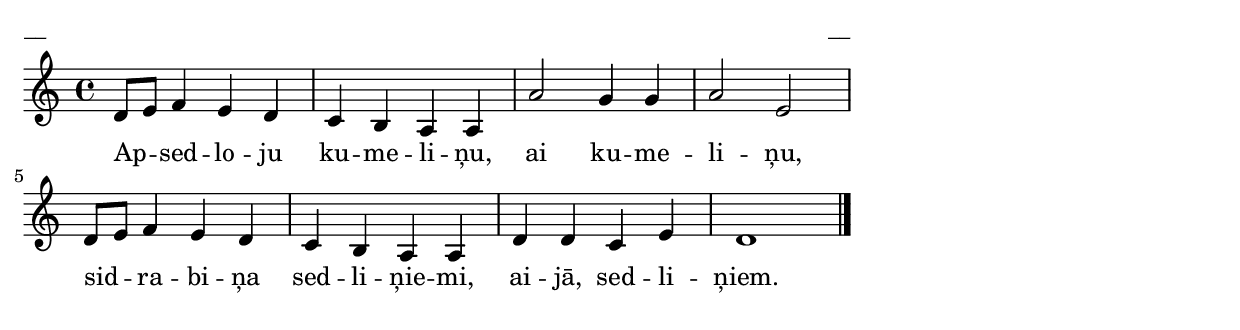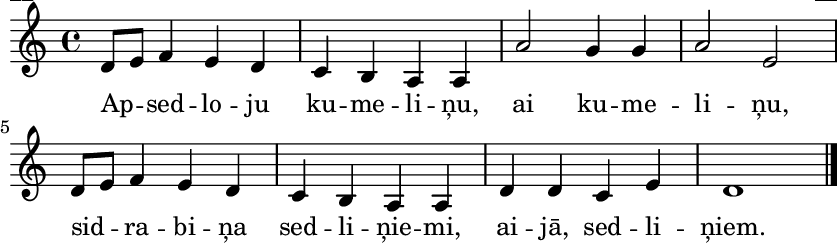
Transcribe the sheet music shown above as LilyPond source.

\version "2.13.18"
#(ly:set-option 'crop #t)

%\header {
%    title = "Apsedloju kumeliņu",AA lapas
%}
\paper {
line-width = 14\cm
left-margin = 0.4\cm
between-system-padding = 0.1\cm
between-system-space = 0.1\cm
}
\layout {
indent = #0
ragged-last = ##f
}

voiceA = \relative c' {
\clef "treble"
\key a \minor
\time 4/4
d8[ e] f4 e d |
c4 b a a |
a'2 g4 g |
a2 e |
d8[ e] f4 e d |
c4 b a a |
d4 d c e |
d1
\bar "|."
} 

lyricA = \lyricmode {
Ap -- sed -- lo -- ju ku -- me -- li -- ņu, ai ku -- me -- li -- ņu,
sid -- ra -- bi -- ņa sed -- li -- ņie -- mi, ai -- jā, sed -- li -- ņiem.
} 

fullScore = <<
\new Staff {
<<
\new Voice = "voiceA" { \oneVoice \autoBeamOff \voiceA }
\new Lyrics \lyricsto "voiceA" \lyricA
>>
}
>>

\score {
\fullScore
\header { piece = "__" opus = "__" }
}
\markup { \with-color #(x11-color 'white) \sans \smaller "__" }
\score {
\unfoldRepeats
\fullScore
\midi {
\context { \Staff \remove "Staff_performer" }
\context { \Voice \consists "Staff_performer" }
}
}


